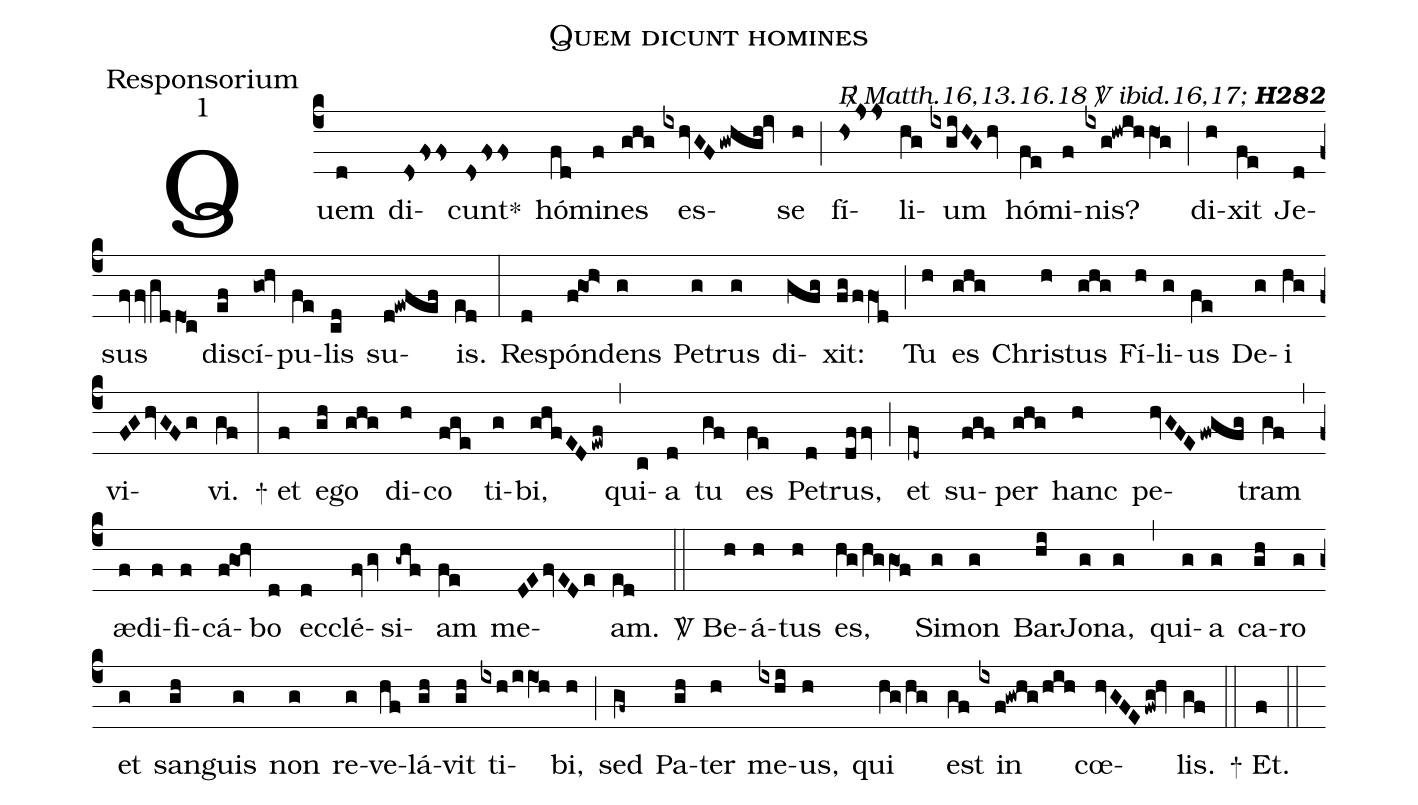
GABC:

name:Quem dicunt homines;
office-part:Responsorium;
mode:1;
commentary:{\itshape\mdseries \Rbar\  Matth.16,13.16.18 \Vbar\   ibid.16,17;\/} {\bfseries H282};
%%
(c4)  Quem(d) di(DsFss)cunt<sp>*</sp>(DsFss) hó(fd)mi(f)nes(ghg) es(ixhvGFgwhgh!iv)se(h) (;)
fí(HsJss)li(hg)um(ixgiHGhv) hó(fe)mi(f)nis?(ixg!hwihhO1g) (;)
di(h)xit(fe) Je(d)sus(fvvgddO1c) di(ef)scí(go0!hv)pu(fe)lis(cd) su(d!ewfef)is.(ed) (:)
Re(d)spón(f!go1!h>)dens(g) Pe(g)trus(g) di(gfg)xit:(fg/ffO1d) (;)
Tu(h) es(ghg) Chri(h)stus(ghg) Fí(h)li(g)us(fe) De(g)i(hg) vi(FGhvGFg)vi.(gf) (:)
<sp>+</sp> et(f) e(gh)go(ghg) di(h)co(fge) ti(g)bi,(ghfEDewf) (,)
qui(c)a(d) tu(gf) es(fe) Pe(d)trus,(dffv) (;)
et(fd~) su(fgf)per(ghg) hanc(h) pe(hvGFEfwgfg)tram(gf) (,)
æ(f)di(f)fi(f)cá(f!go1!hv)bo(d) ec(d)clé(fvgv)si(-ghf)am(fe) me(DEfvEDe)am.(ed) (::)
<sp>V/</sp> Be(h)á(h)tus(h) es,(hg/hggO1f) Si(g)mon(g) Bar(hi)Jo(g)na,(g) (,)
qui(g)a(g) ca(gh)ro(g) et(g) san(gh)guis(g) non(g) re(g)ve(hf)lá(gh)vit(gh) ti(ixh/iiO1h)bi,(h) (;)
sed(gf~) Pa(gh)ter(h) me(ixhi)us,(h) qui(hg/hg) est(gf) in(ixf!gwhg/hih) cœ(hvGFEfwg!hv)lis.(gf) (::)
<sp>+</sp> Et.(f) (::)
